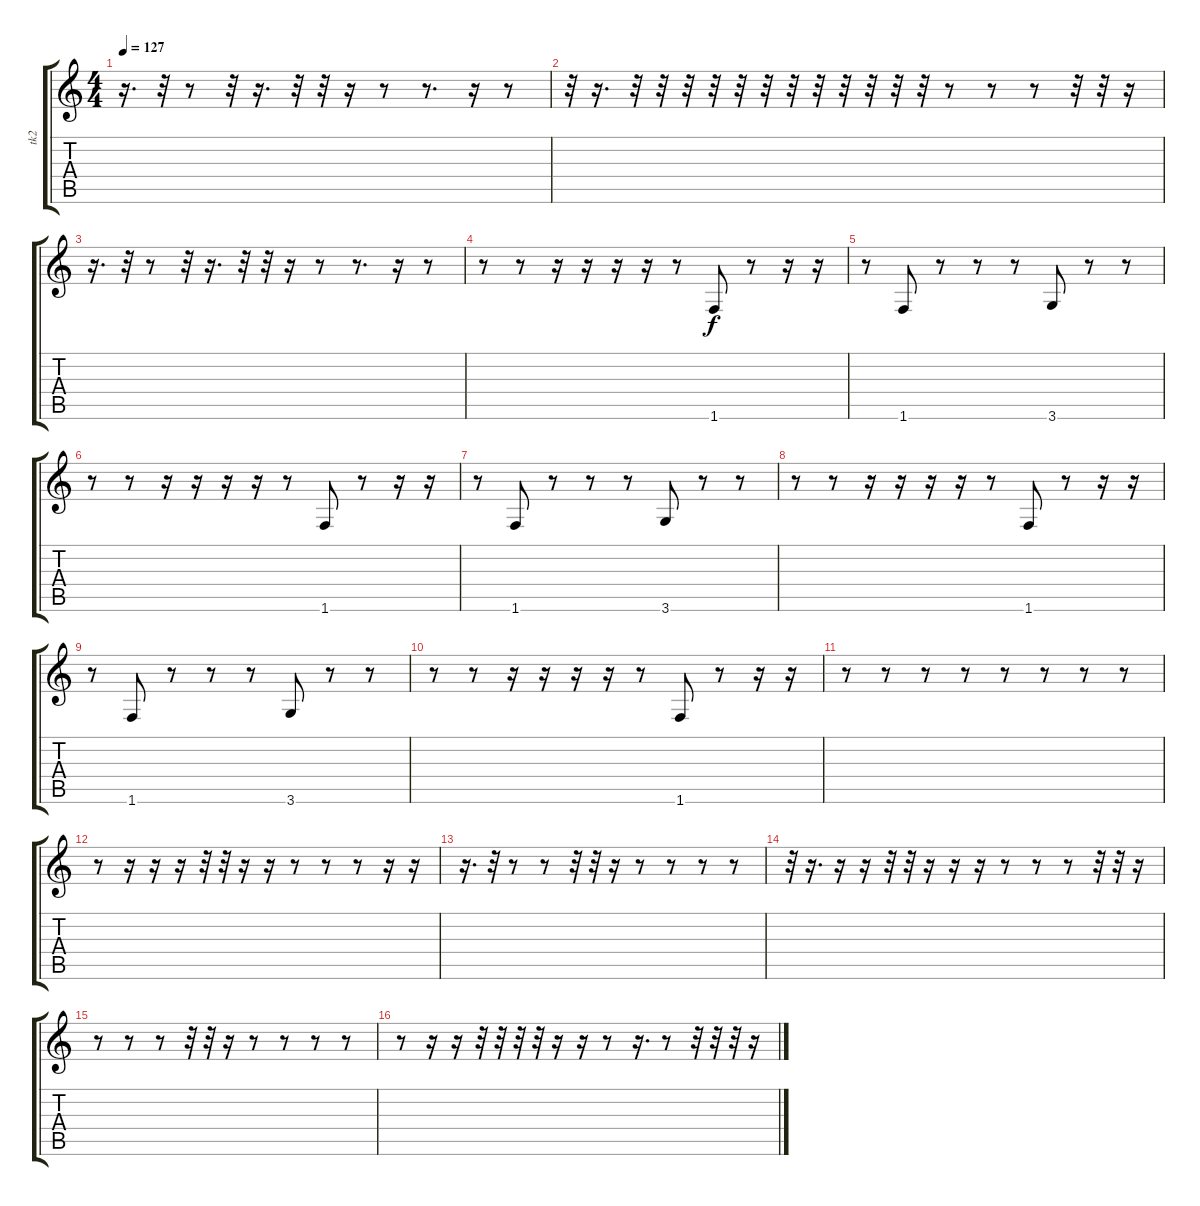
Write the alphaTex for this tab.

\track ("tk2" "tk2") {instrument electricbassfinger}
\staff {score tabs}
\tuning (E4 B3 G3 D3 A2 E2) {hide}
\ts (4 4)
\tempo 127
\clef g2
\ks c
r.16{d dy f} r.32 r.8 r.32 r.16{d} r.32 r.32 r.16 r.8 r.8{d} r.16 r.8 |
r.32 r.16{d} r.32 r.32 r.32 r.32 r.32 r.32 r.32 r.32 r.32 r.32 r.32 r.32 r.8 r.8 r.8 r.32 r.32 r.16 |
r.16{d} r.32 r.8 r.32 r.16{d} r.32 r.32 r.16 r.8 r.8{d} r.16 r.8 |
r.8 r.8 r.16 r.16 r.16 r.16 r.8 1.6.8 r.8 r.16 r.16 |
r.8 1.6.8 r.8 r.8 r.8 3.6.8 r.8 r.8 |
r.8 r.8 r.16 r.16 r.16 r.16 r.8 1.6.8 r.8 r.16 r.16 |
r.8 1.6.8 r.8 r.8 r.8 3.6.8 r.8 r.8 |
r.8 r.8 r.16 r.16 r.16 r.16 r.8 1.6.8 r.8 r.16 r.16 |
r.8 1.6.8 r.8 r.8 r.8 3.6.8 r.8 r.8 |
r.8 r.8 r.16 r.16 r.16 r.16 r.8 1.6.8 r.8 r.16 r.16 |
r.8 r.8 r.8 r.8 r.8 r.8 r.8 r.8 |
r.8 r.16 r.16 r.16 r.32 r.32 r.16 r.16 r.8 r.8 r.8 r.16 r.16 |
r.16{d} r.32 r.8 r.8 r.32 r.32 r.16 r.8 r.8 r.8 r.8 |
r.32 r.16{d} r.16 r.16 r.32 r.32 r.16 r.16 r.16 r.8 r.8 r.8 r.32 r.32 r.16 |
r.8 r.8 r.8 r.32 r.32 r.16 r.8 r.8 r.8 r.8 |
r.8 r.16 r.16 r.32 r.32 r.32 r.32 r.16 r.16 r.8 r.16{d} r.8 r.32 r.32 r.32 r.16
